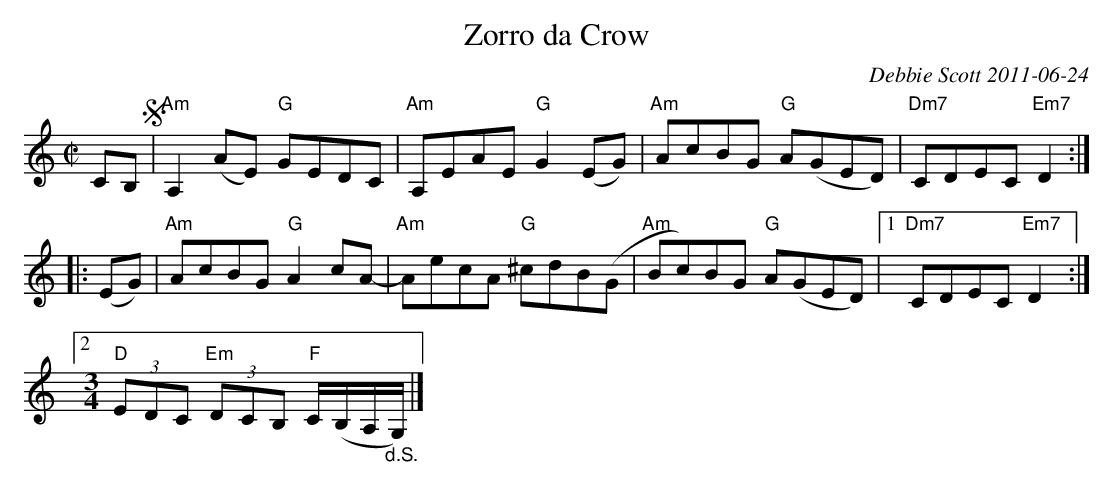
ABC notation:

X:1
T: Zorro da Crow
C: Debbie Scott 2011-06-24
M: C|
L: 1/8
K: Am
CB, !segno!|\
"Am"A,2(AE) "G"GEDC | "Am"A,EAE "G"G2(EG) |\
"Am"AcBG "G"A(GED) | "Dm7"CDEC "Em7"D2 :|
|: (EG) |\
"Am"AcBG "G"A2cA- | "Am"AecA "G"^cdB(G |\
"Am"Bc)BG "G"A(GED) |1 "Dm7"CDEC "Em7"D2 :|
[2 [M:3/4] "D"(3EDC "Em"(3DCB, "F"C/(B,/A,/"_d.S."G,/) |]
